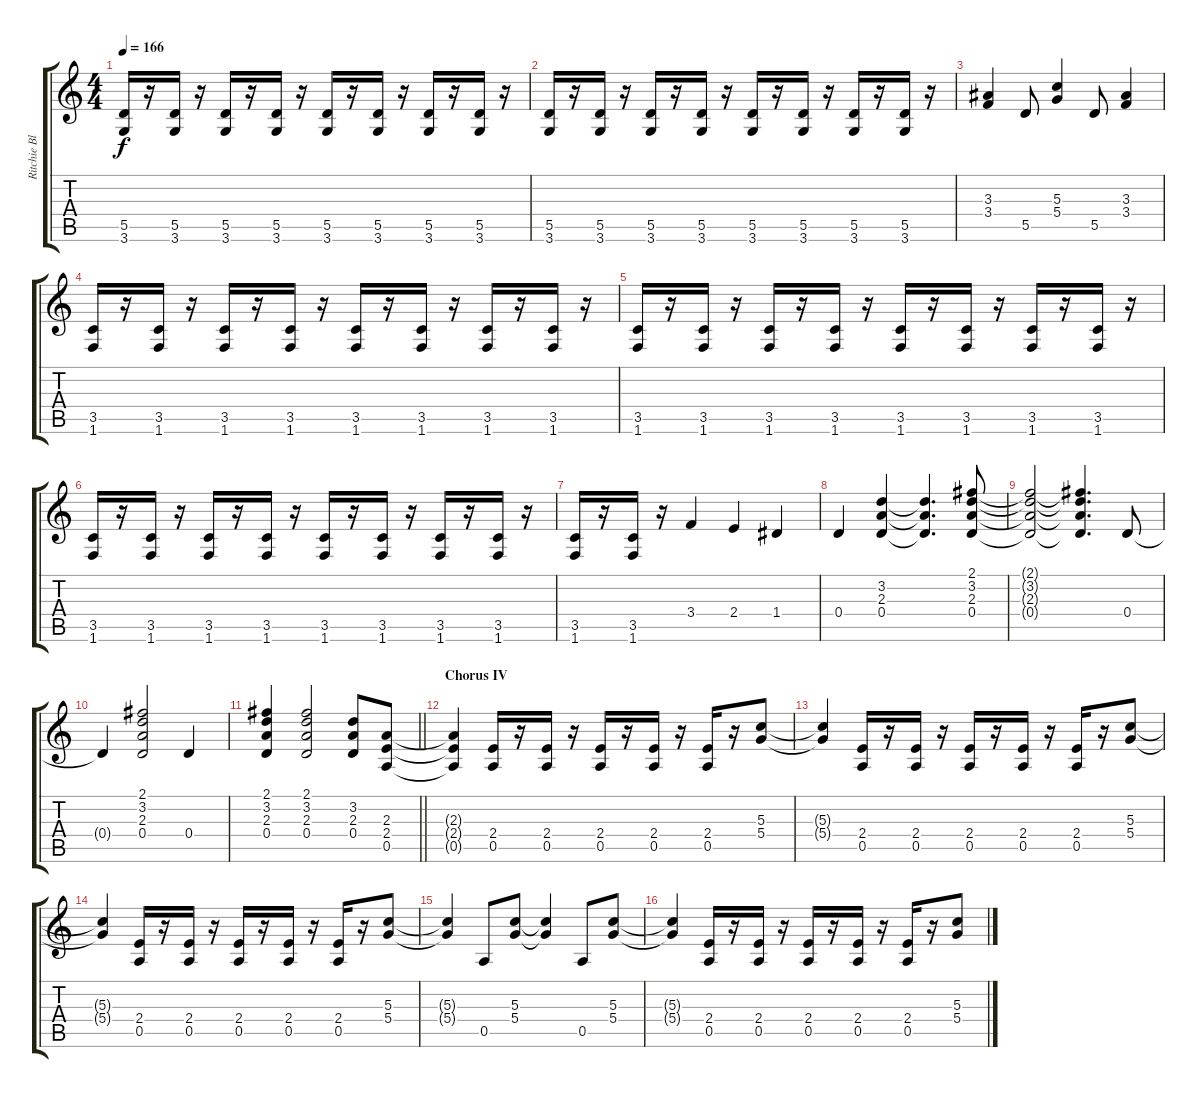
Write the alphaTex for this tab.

\track ("Ritchie Blackmore" "Ritchie Bl") {instrument distortionguitar}
\staff {score tabs}
\tuning (E4 B3 G3 D3 A2 E2) {hide}
\ts (4 4)
\tempo 166
\clef g2
\ks c
(5.5 3.6).16{dy f} r.16 (5.5 3.6).16 r.16 (5.5 3.6).16 r.16 (5.5 3.6).16 r.16 (5.5 3.6).16 r.16 (5.5 3.6).16 r.16 (5.5 3.6).16 r.16 (5.5 3.6).16 r.16 |
(5.5 3.6).16 r.16 (5.5 3.6).16 r.16 (5.5 3.6).16 r.16 (5.5 3.6).16 r.16 (5.5 3.6).16 r.16 (5.5 3.6).16 r.16 (5.5 3.6).16 r.16 (5.5 3.6).16 r.16 |
(3.3 3.4).4 5.5.8 (5.3 5.4).4 5.5.8 (3.3 3.4).4 |
(3.5 1.6).16 r.16 (3.5 1.6).16 r.16 (3.5 1.6).16 r.16 (3.5 1.6).16 r.16 (3.5 1.6).16 r.16 (3.5 1.6).16 r.16 (3.5 1.6).16 r.16 (3.5 1.6).16 r.16 |
(3.5 1.6).16 r.16 (3.5 1.6).16 r.16 (3.5 1.6).16 r.16 (3.5 1.6).16 r.16 (3.5 1.6).16 r.16 (3.5 1.6).16 r.16 (3.5 1.6).16 r.16 (3.5 1.6).16 r.16 |
(3.5 1.6).16 r.16 (3.5 1.6).16 r.16 (3.5 1.6).16 r.16 (3.5 1.6).16 r.16 (3.5 1.6).16 r.16 (3.5 1.6).16 r.16 (3.5 1.6).16 r.16 (3.5 1.6).16 r.16 |
(3.5 1.6).16 r.16 (3.5 1.6).16 r.16 3.4.4 2.4.4 1.4.4 |
0.4.4 (3.2 2.3 0.4).4 (3.2{t} 2.3{t} 0.4{t}).4{d} (2.1 3.2 2.3 0.4).8 |
(2.1{t} 3.2{t} 2.3{t} 0.4{t}).2 (2.1{t} 3.2{t} 2.3{t} 0.4{t}).4{d} 0.4.8 |
0.4{t}.4 (2.1 3.2 2.3 0.4).2 0.4.4 |
\barLineRight lightlight
(2.1 3.2 2.3 0.4).4 (2.1 3.2 2.3 0.4).2 (3.2 2.3 0.4).8 (2.3 2.4 0.5).8 |
\section ("" "Chorus IV")
(2.3{t} 2.4{t} 0.5{t}).4 (2.4 0.5).16 r.16 (2.4 0.5).16 r.16 (2.4 0.5).16 r.16 (2.4 0.5).16 r.16 (2.4 0.5).16 r.16 (5.3 5.4).8 |
(5.3{t} 5.4{t}).4 (2.4 0.5).16 r.16 (2.4 0.5).16 r.16 (2.4 0.5).16 r.16 (2.4 0.5).16 r.16 (2.4 0.5).16 r.16 (5.3 5.4).8 |
(5.3{t} 5.4{t}).4 (2.4 0.5).16 r.16 (2.4 0.5).16 r.16 (2.4 0.5).16 r.16 (2.4 0.5).16 r.16 (2.4 0.5).16 r.16 (5.3 5.4).8 |
(5.3{t} 5.4{t}).4 0.5.8 (5.3 5.4).8 (5.3{t} 5.4{t}).4 0.5.8 (5.3 5.4).8 |
(5.3{t} 5.4{t}).4 (2.4 0.5).16 r.16 (2.4 0.5).16 r.16 (2.4 0.5).16 r.16 (2.4 0.5).16 r.16 (2.4 0.5).16 r.16 (5.3 5.4).8
